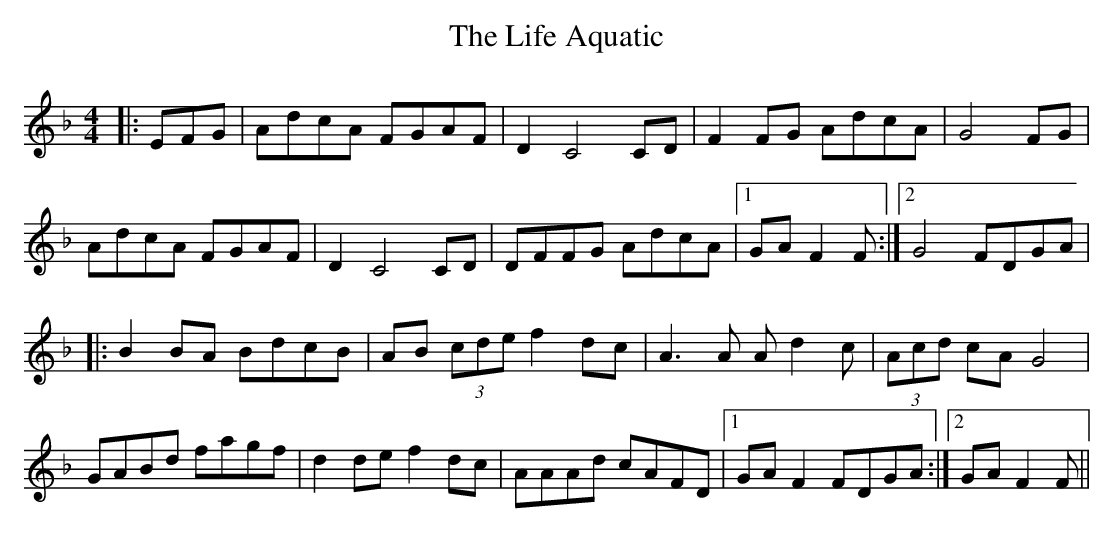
X:1
T: The Life Aquatic
M: 4/4
L: 1/8
K: Fmaj
|:EFG|AdcA FGAF|D2C4CD|F2FG AdcA|G4FG|
AdcA FGAF|D2C4CD|DFFG AdcA|1 GAF2 F:|2 G4FDGA|
|:B2BA BdcB|AB (3cde f2dc|A3A Ad2c|(3Acd cA G4|
GABd fagf|d2de f2dc|AAAd cAFD|1 GAF2 FDGA:|2 GAF2 F||
